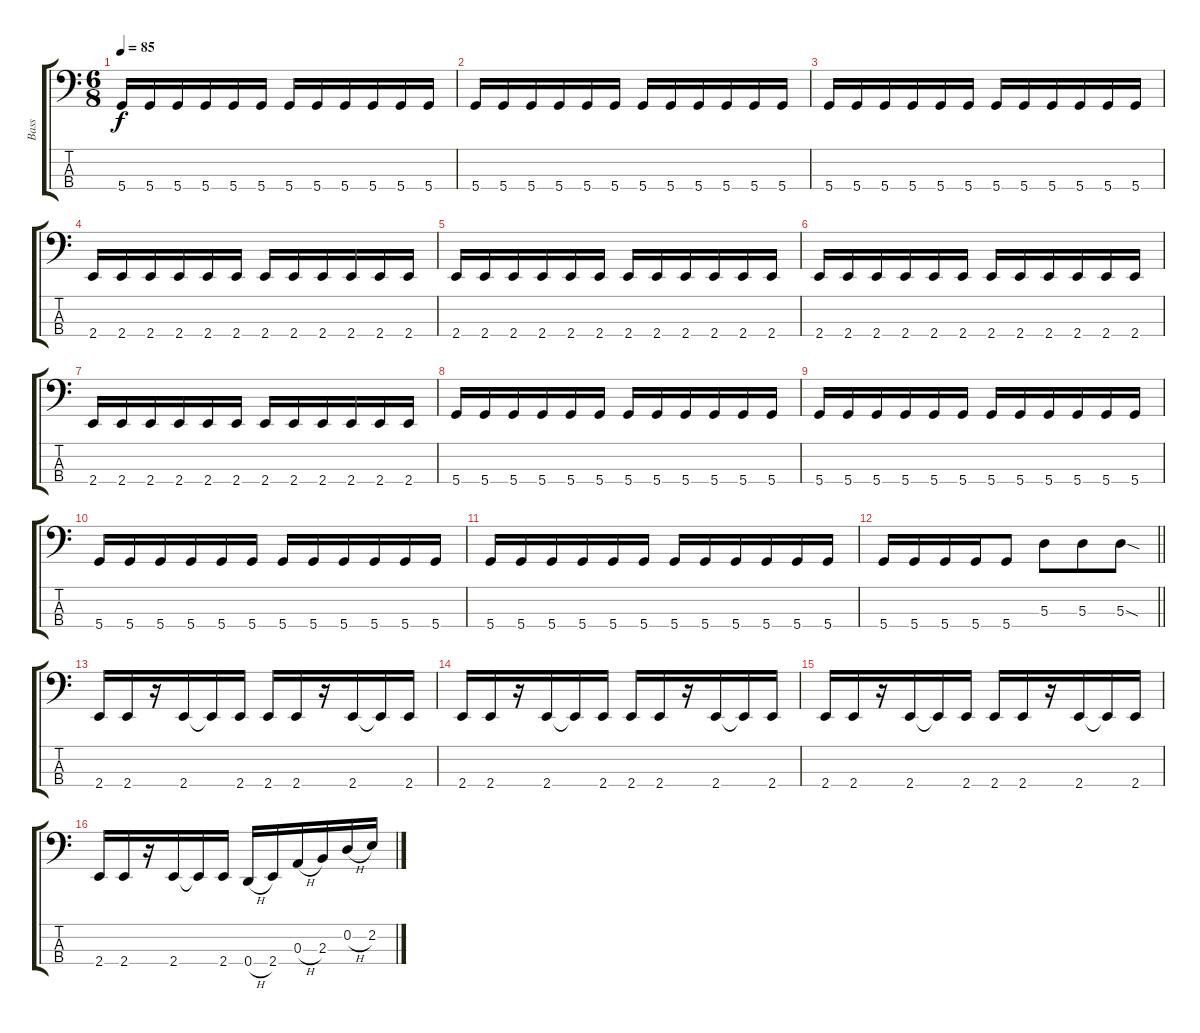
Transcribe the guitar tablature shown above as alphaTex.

\track ("Bass" "Bass") {instrument electricbassfinger}
\staff {score tabs}
\tuning (G2 D2 A1 D1) {hide}
\ts (6 8)
\tempo 85
\clef f4
\ks c
5.4.16{dy f} 5.4.16 5.4.16 5.4.16 5.4.16 5.4.16 5.4.16 5.4.16 5.4.16 5.4.16 5.4.16 5.4.16 |
5.4.16 5.4.16 5.4.16 5.4.16 5.4.16 5.4.16 5.4.16 5.4.16 5.4.16 5.4.16 5.4.16 5.4.16 |
5.4.16 5.4.16 5.4.16 5.4.16 5.4.16 5.4.16 5.4.16 5.4.16 5.4.16 5.4.16 5.4.16 5.4.16 |
2.4.16 2.4.16 2.4.16 2.4.16 2.4.16 2.4.16 2.4.16 2.4.16 2.4.16 2.4.16 2.4.16 2.4.16 |
2.4.16 2.4.16 2.4.16 2.4.16 2.4.16 2.4.16 2.4.16 2.4.16 2.4.16 2.4.16 2.4.16 2.4.16 |
2.4.16 2.4.16 2.4.16 2.4.16 2.4.16 2.4.16 2.4.16 2.4.16 2.4.16 2.4.16 2.4.16 2.4.16 |
2.4.16 2.4.16 2.4.16 2.4.16 2.4.16 2.4.16 2.4.16 2.4.16 2.4.16 2.4.16 2.4.16 2.4.16 |
5.4.16 5.4.16 5.4.16 5.4.16 5.4.16 5.4.16 5.4.16 5.4.16 5.4.16 5.4.16 5.4.16 5.4.16 |
5.4.16 5.4.16 5.4.16 5.4.16 5.4.16 5.4.16 5.4.16 5.4.16 5.4.16 5.4.16 5.4.16 5.4.16 |
5.4.16 5.4.16 5.4.16 5.4.16 5.4.16 5.4.16 5.4.16 5.4.16 5.4.16 5.4.16 5.4.16 5.4.16 |
5.4.16 5.4.16 5.4.16 5.4.16 5.4.16 5.4.16 5.4.16 5.4.16 5.4.16 5.4.16 5.4.16 5.4.16 |
\barLineRight lightlight
5.4.16 5.4.16 5.4.16 5.4.16 5.4.8 5.3.8 5.3.8 5.3{sod}.8 |
\section ("" "")
2.4.16 2.4.16 r.16 2.4.16 2.4{t}.16 2.4.16 2.4.16 2.4.16 r.16 2.4.16 2.4{t}.16 2.4.16 |
2.4.16 2.4.16 r.16 2.4.16 2.4{t}.16 2.4.16 2.4.16 2.4.16 r.16 2.4.16 2.4{t}.16 2.4.16 |
2.4.16 2.4.16 r.16 2.4.16 2.4{t}.16 2.4.16 2.4.16 2.4.16 r.16 2.4.16 2.4{t}.16 2.4.16 |
2.4.16 2.4.16 r.16 2.4.16 2.4{t}.16 2.4.16 0.4{h}.16 2.4.16 0.3{h}.16 2.3.16 0.2{h}.16 2.2.16
